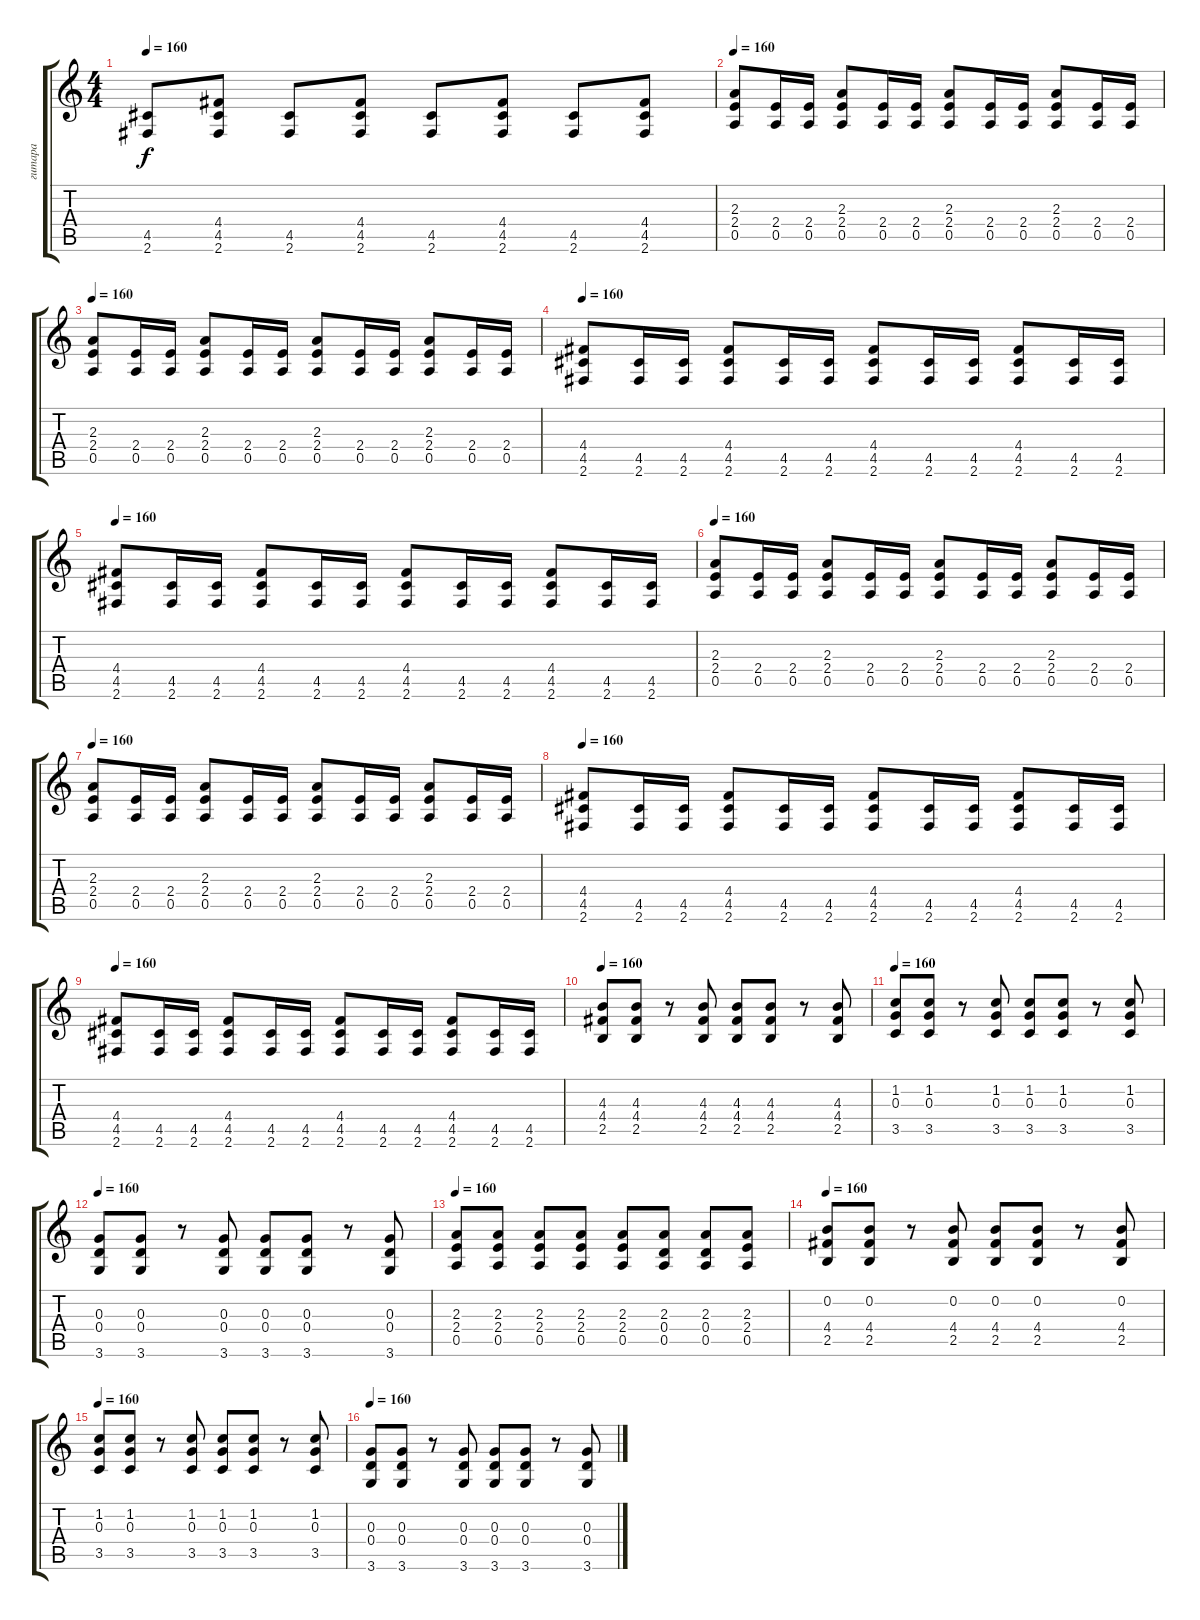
\track ("гитара" "гитара") {instrument distortionguitar}
\staff {score tabs}
\tuning (E4 B3 G3 D3 A2 E2) {hide}
\ts (4 4)
\tempo 160
\clef g2
\ks c
(4.5 2.6).8{dy f} (4.4 4.5 2.6).8 (4.5 2.6).8 (4.4 4.5 2.6).8 (4.5 2.6).8 (4.4 4.5 2.6).8 (4.5 2.6).8 (4.4 4.5 2.6).8 |
\tempo 160
(2.3 2.4 0.5).8 (2.4 0.5).16 (2.4 0.5).16 (2.3 2.4 0.5).8 (2.4 0.5).16 (2.4 0.5).16 (2.3 2.4 0.5).8 (2.4 0.5).16 (2.4 0.5).16 (2.3 2.4 0.5).8 (2.4 0.5).16 (2.4 0.5).16 |
\tempo 160
(2.3 2.4 0.5).8 (2.4 0.5).16 (2.4 0.5).16 (2.3 2.4 0.5).8 (2.4 0.5).16 (2.4 0.5).16 (2.3 2.4 0.5).8 (2.4 0.5).16 (2.4 0.5).16 (2.3 2.4 0.5).8 (2.4 0.5).16 (2.4 0.5).16 |
\tempo 160
(4.4 4.5 2.6).8 (4.5 2.6).16 (4.5 2.6).16 (4.4 4.5 2.6).8 (4.5 2.6).16 (4.5 2.6).16 (4.4 4.5 2.6).8 (4.5 2.6).16 (4.5 2.6).16 (4.4 4.5 2.6).8 (4.5 2.6).16 (4.5 2.6).16 |
\tempo 160
(4.4 4.5 2.6).8 (4.5 2.6).16 (4.5 2.6).16 (4.4 4.5 2.6).8 (4.5 2.6).16 (4.5 2.6).16 (4.4 4.5 2.6).8 (4.5 2.6).16 (4.5 2.6).16 (4.4 4.5 2.6).8 (4.5 2.6).16 (4.5 2.6).16 |
\tempo 160
(2.3 2.4 0.5).8 (2.4 0.5).16 (2.4 0.5).16 (2.3 2.4 0.5).8 (2.4 0.5).16 (2.4 0.5).16 (2.3 2.4 0.5).8 (2.4 0.5).16 (2.4 0.5).16 (2.3 2.4 0.5).8 (2.4 0.5).16 (2.4 0.5).16 |
\tempo 160
(2.3 2.4 0.5).8 (2.4 0.5).16 (2.4 0.5).16 (2.3 2.4 0.5).8 (2.4 0.5).16 (2.4 0.5).16 (2.3 2.4 0.5).8 (2.4 0.5).16 (2.4 0.5).16 (2.3 2.4 0.5).8 (2.4 0.5).16 (2.4 0.5).16 |
\tempo 160
(4.4 4.5 2.6).8 (4.5 2.6).16 (4.5 2.6).16 (4.4 4.5 2.6).8 (4.5 2.6).16 (4.5 2.6).16 (4.4 4.5 2.6).8 (4.5 2.6).16 (4.5 2.6).16 (4.4 4.5 2.6).8 (4.5 2.6).16 (4.5 2.6).16 |
\tempo 160
(4.4 4.5 2.6).8 (4.5 2.6).16 (4.5 2.6).16 (4.4 4.5 2.6).8 (4.5 2.6).16 (4.5 2.6).16 (4.4 4.5 2.6).8 (4.5 2.6).16 (4.5 2.6).16 (4.4 4.5 2.6).8 (4.5 2.6).16 (4.5 2.6).16 |
\tempo 160
(4.3 4.4 2.5).8 (4.3 4.4 2.5).8 r.8 (4.3 4.4 2.5).8 (4.3 4.4 2.5).8 (4.3 4.4 2.5).8 r.8 (4.3 4.4 2.5).8 |
\tempo 160
(1.2 0.3 3.5).8 (1.2 0.3 3.5).8 r.8 (1.2 0.3 3.5).8 (1.2 0.3 3.5).8 (1.2 0.3 3.5).8 r.8 (1.2 0.3 3.5).8 |
\tempo 160
(0.3 0.4 3.6).8 (0.3 0.4 3.6).8 r.8 (0.3 0.4 3.6).8 (0.3 0.4 3.6).8 (0.3 0.4 3.6).8 r.8 (0.3 0.4 3.6).8 |
\tempo 160
(2.3 2.4 0.5).8 (2.3 2.4 0.5).8 (2.3 2.4 0.5).8 (2.3 2.4 0.5).8 (2.3 2.4 0.5).8 (2.3 0.4 0.5).8 (2.3 0.4 0.5).8 (2.3 2.4 0.5).8 |
\tempo 160
(0.2 4.4 2.5).8 (0.2 4.4 2.5).8 r.8 (0.2 4.4 2.5).8 (0.2 4.4 2.5).8 (0.2 4.4 2.5).8 r.8 (0.2 4.4 2.5).8 |
\tempo 160
(1.2 0.3 3.5).8 (1.2 0.3 3.5).8 r.8 (1.2 0.3 3.5).8 (1.2 0.3 3.5).8 (1.2 0.3 3.5).8 r.8 (1.2 0.3 3.5).8 |
\tempo 160
(0.3 0.4 3.6).8 (0.3 0.4 3.6).8 r.8 (0.3 0.4 3.6).8 (0.3 0.4 3.6).8 (0.3 0.4 3.6).8 r.8 (0.3 0.4 3.6).8
